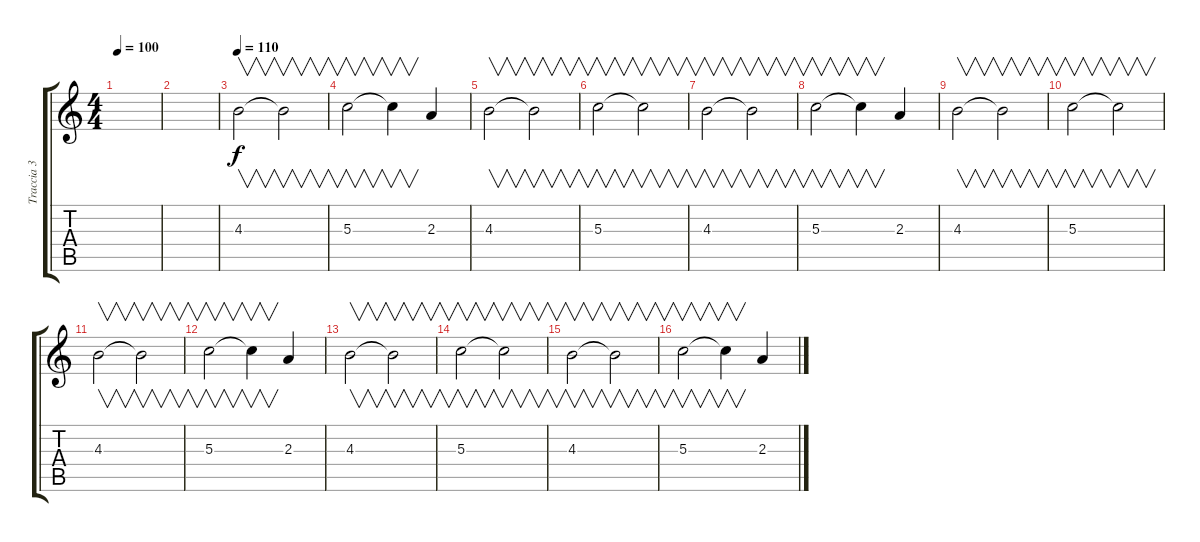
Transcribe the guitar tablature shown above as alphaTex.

\track ("Traccia 3" "Traccia 3") {instrument contrabass}
\staff {score tabs}
\tuning (E4 B3 G3 D3 A2 E2) {hide}
\ts (4 4)
\tempo 100
\clef g2
\ks c
|
|
\tempo 110
4.3.2{v instrument lead5charang} 4.3{t}.2{v} |
5.3.2{v} 5.3{t}.4{v} 2.3.4 |
4.3.2{v} 4.3{t}.2{v} |
5.3.2{v} 5.3{t}.2{v} |
4.3.2{v instrument lead5charang} 4.3{t}.2{v} |
5.3.2{v} 5.3{t}.4{v} 2.3.4 |
4.3.2{v} 4.3{t}.2{v} |
5.3.2{v} 5.3{t}.2{v} |
4.3.2{v instrument lead5charang} 4.3{t}.2{v} |
5.3.2{v} 5.3{t}.4{v} 2.3.4 |
4.3.2{v} 4.3{t}.2{v} |
5.3.2{v} 5.3{t}.2{v} |
4.3.2{v volume 6 instrument lead5charang} 4.3{t}.2{v} |
5.3.2{v} 5.3{t}.4{v} 2.3.4
